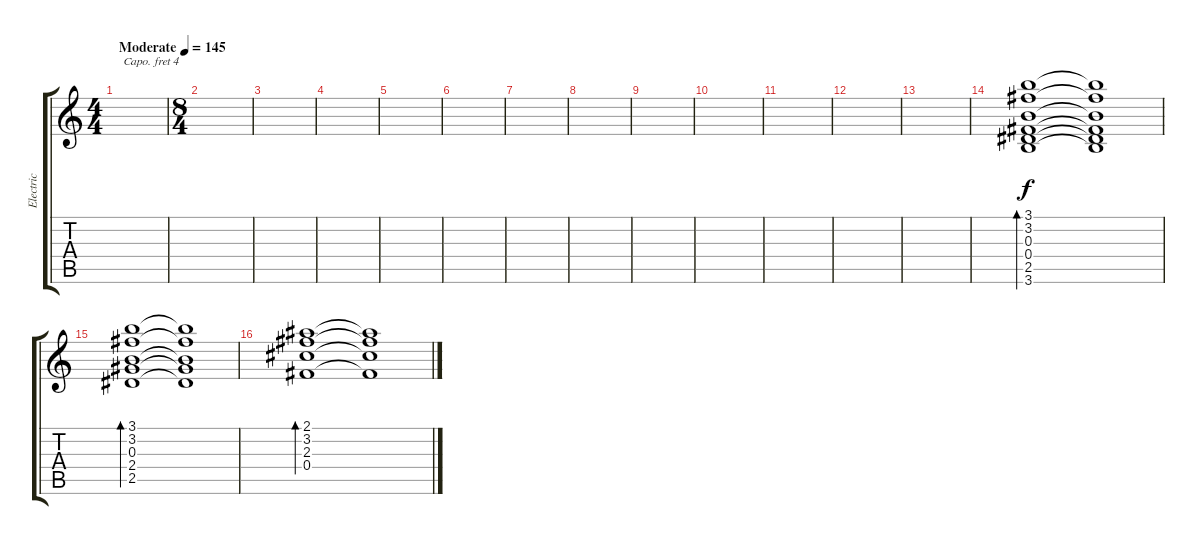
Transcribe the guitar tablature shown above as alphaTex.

\track ("Electric" "Electric") {instrument distortionguitar}
\staff {score tabs}
\capo 4
\tuning (E4 B3 G3 D3 A2 E2) {hide}
\ts (4 4)
\tempo (145 "Moderate")
\clef g2
\ks c
|
\ts (8 4)
|
|
|
|
|
|
|
|
|
|
|
|
(3.1 3.2 0.3 0.4 2.5 3.6).1{bd 60} (3.1{t} 3.2{t} 0.3{t} 0.4{t} 2.5{t} 3.6{t}).1 |
(3.1 3.2 0.3 2.4 2.5).1{bd 120} (3.1{t} 3.2{t} 0.3{t} 2.4{t} 2.5{t}).1 |
(2.1 3.2 2.3 0.4).1{bd 240} (2.1{t} 3.2{t} 2.3{t} 0.4{t}).1
